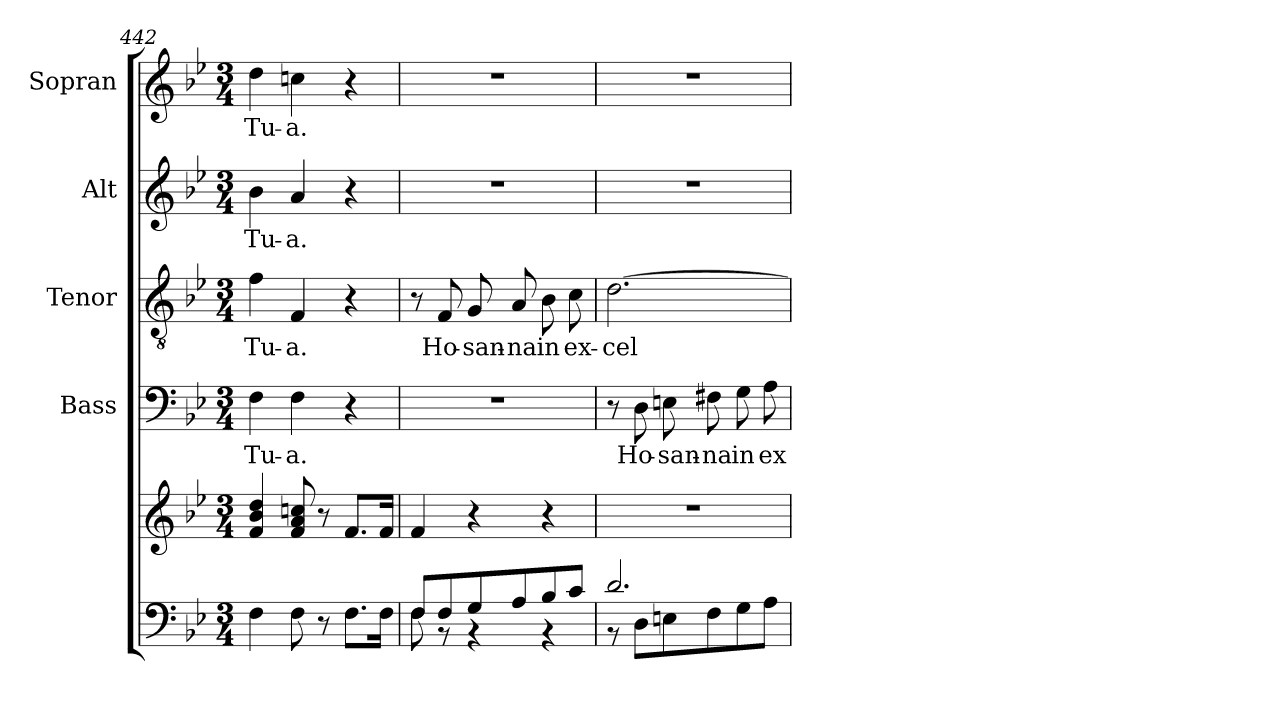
**kern	**kern	**kern	**text	**kern	**text	**kern	**text	**kern	**text
*part5	*part5	*part4	*part4	*part3	*part3	*part2	*part2	*part1	*part1
*staff6	*staff5	*staff4	*staff4	*staff3	*staff3	*staff2	*staff2	*staff1	*staff1
*	*	*I"Bass	*	*I"Tenor	*	*I"Alt	*	*I"Sopran	*
*	*	*I'B.	*	*I'T.	*	*I'A.	*	*I'S.	*
*clefF4	*clefG2	*clefF4	*	*clefGv2	*	*clefG2	*	*clefG2	*
*k[b-e-]	*k[b-e-]	*k[b-e-]	*	*k[b-e-]	*	*k[b-e-]	*	*k[b-e-]	*
*B-:	*B-:	*B-:	*	*B-:	*	*B-:	*	*B-:	*
*M3/4	*M3/4	*M3/4	*	*M3/4	*	*M3/4	*	*M3/4	*
=442	=442	=442	=442	=442	=442	=442	=442	=442	=442
!	!	!	!LO:LY:b	!	!LO:LY:b	!	!LO:LY:b	!	!LO:LY:b
4F\	4f/ 4b-/ 4dd/	4F\	Tu-	4f\	Tu-	4b-\	Tu-	4dd\	Tu-
!	!	!	!LO:LY:b	!	!LO:LY:b	!	!LO:LY:b	!	!LO:LY:b
8F\	8f/ 8a/ 8ccn/	4F\	-a.	4F/	-a.	4a/	-a.	4ccn\	-a.
8r	8r	.	.	.	.	.	.	.	.
8.F\L	8.f/L	4r	.	4r	.	4r	.	4r	.
16F\Jk	16f/Jk	.	.	.	.	.	.	.	.
=443	=443	=443	=443	=443	=443	=443	=443	=443	=443
*^	*	*	*	*	*	*	*	*	*
8F/L	8F\	4f/	2.r	.	8r	.	2.r	.	2.r	.
!	!	!	!	!	!	!LO:LY:b	!	!	!	!
8F/	8rAA	.	.	.	8F/	Ho-	.	.	.	.
!	!	!	!	!	!	!LO:LY:b	!	!	!	!
8G/	4rAA	4r	.	.	8G/	-san-	.	.	.	.
!	!	!	!	!	!	!LO:LY:b	!	!	!	!
8A/	.	.	.	.	8A/	-na	.	.	.	.
!	!	!	!	!	!	!LO:LY:b	!	!	!	!
8B-/	4rAA	4r	.	.	8B-\	in	.	.	.	.
!	!	!	!	!	!	!LO:LY:b	!	!	!	!
8c/J	.	.	.	.	8c\	ex-	.	.	.	.
=444	=444	=444	=444	=444	=444	=444	=444	=444	=444	=444
!	!	!	!	!	!	!LO:LY:b	!	!	!	!
2.d/	8r	2.r	8r	.	[2.d\	-cel-	2.r	.	2.r	.
!	!	!	!	!LO:LY:b	!	!	!	!	!	!
.	8D\L	.	8D\	Ho-	.	.	.	.	.	.
!	!	!	!	!LO:LY:b	!	!	!	!	!	!
.	8En\	.	8En\	-san-	.	.	.	.	.	.
!	!	!	!	!LO:LY:b	!	!	!	!	!	!
.	8F\	.	8F#X\	-na	.	.	.	.	.	.
!	!	!	!	!LO:LY:b	!	!	!	!	!	!
.	8G\	.	8G\	in	.	.	.	.	.	.
!	!	!	!	!LO:LY:b	!	!	!	!	!	!
.	8A\J	.	8A\	ex-	.	.	.	.	.	.
*v	*v	*	*	*	*	*	*	*	*	*
=	=	=	=	=	=	=	=	=	=
*-	*-	*-	*-	*-	*-	*-	*-	*-	*-
